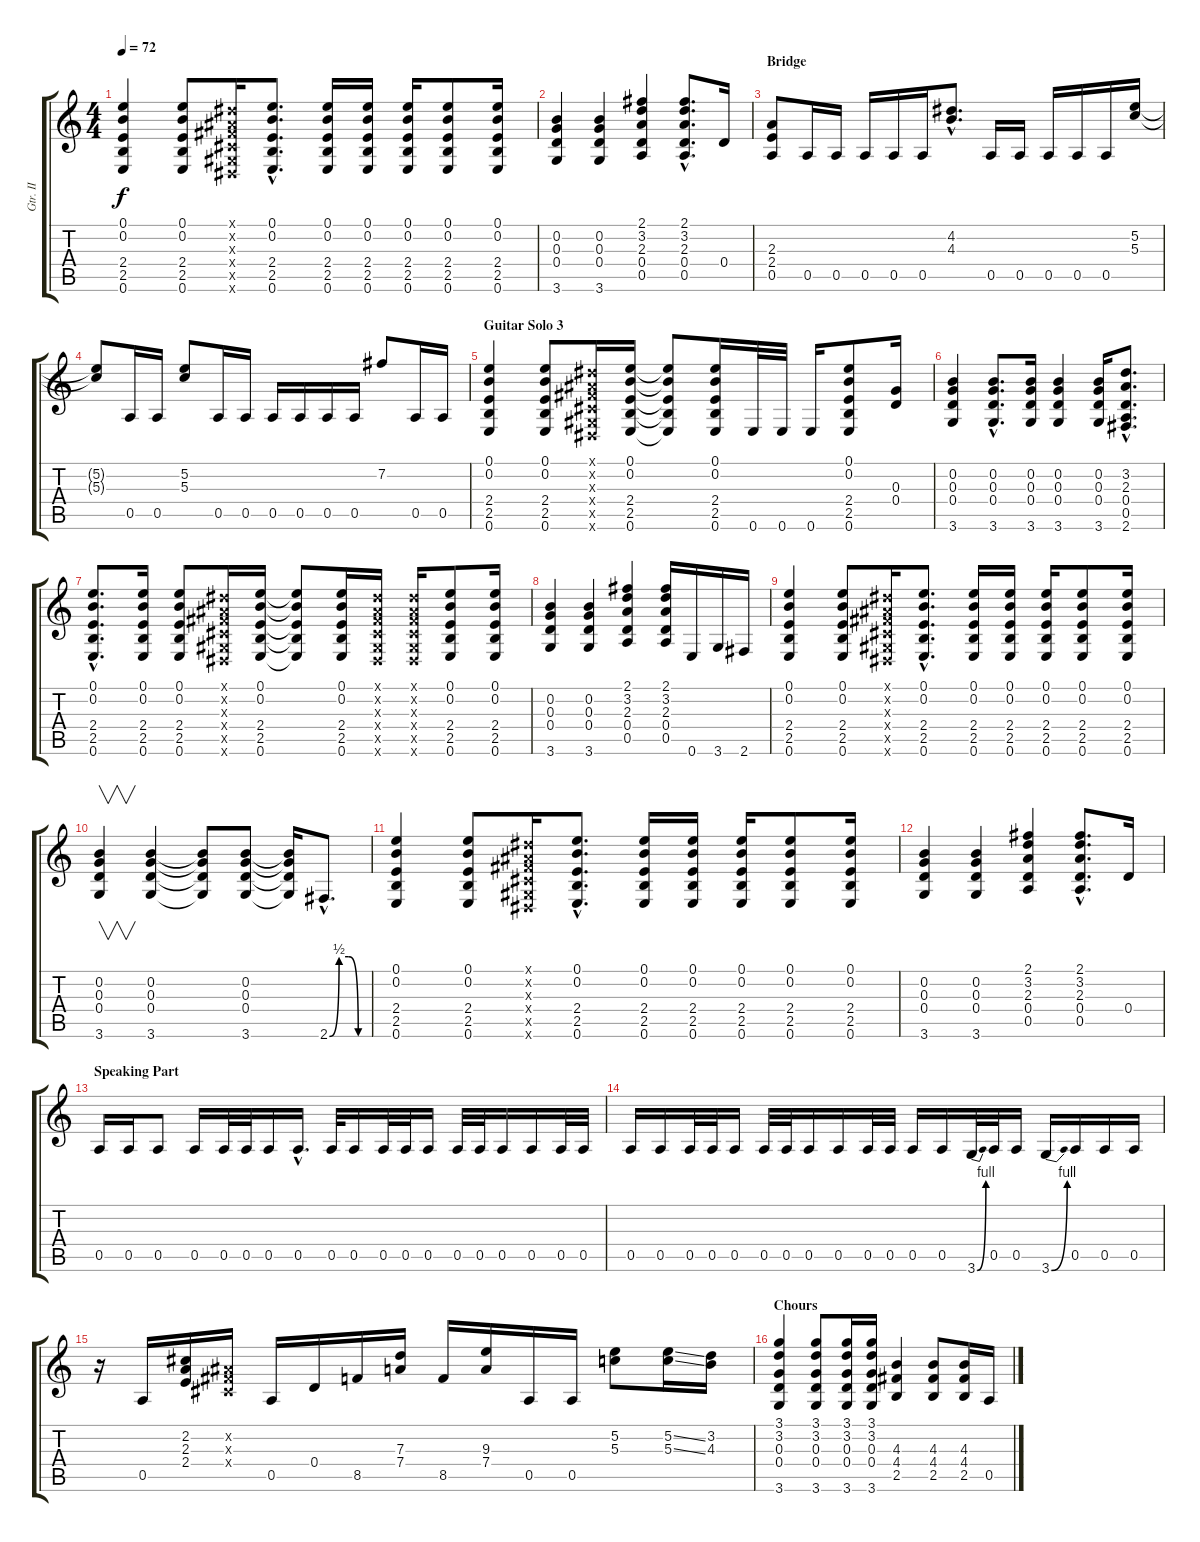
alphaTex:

\track ("Gtr. II" "Gtr. II") {instrument distortionguitar}
\staff {score tabs}
\tuning (E4 B3 G3 D3 A2 E2) {hide}
\ts (4 4)
\tempo 72
\clef g2
\ks c
(0.1 0.2 2.4 2.5 0.6).4{dy f} (0.1 0.2 2.4 2.5 0.6).8 (-1.1{x} -1.2{x} -1.3{x} -1.4{x} -1.5{x} -1.6{x}).16 (0.1{hac} 0.2{hac} 2.4{hac} 2.5{hac} 0.6{hac}).8{d} (0.1 0.2 2.4 2.5 0.6).16 (0.1 0.2 2.4 2.5 0.6).16 (0.1 0.2 2.4 2.5 0.6).16 (0.1 0.2 2.4 2.5 0.6).8 (0.1 0.2 2.4 2.5 0.6).16 |
(0.2 0.3 0.4 3.6).4 (0.2 0.3 0.4 3.6).4 (2.1 3.2 2.3 0.4 0.5).4 (2.1{hac} 3.2{hac} 2.3{hac} 0.4{hac} 0.5{hac}).8{d} 0.4.16 |
\section ("" "Bridge")
(2.3 2.4 0.5).8 0.5.16 0.5.16 0.5.16 0.5.16 0.5.16 (4.2{hac} 4.3{hac}).8{d} 0.5.16 0.5.16 0.5.16 0.5.16 0.5.16 (5.2 5.3).16 |
(5.2{t} 5.3{t}).8 0.5.16 0.5.16 (5.2 5.3).8 0.5.16 0.5.16 0.5.16 0.5.16 0.5.16 0.5.16 7.2.8 0.5.16 0.5.16 |
\section ("" "Guitar Solo 3")
(0.1 0.2 2.4 2.5 0.6).4 (0.1 0.2 2.4 2.5 0.6).8 (-1.1{x} -1.2{x} -1.3{x} -1.4{x} -1.5{x} -1.6{x}).16 (0.1 0.2 2.4 2.5 0.6).16 (0.1{t} 0.2{t} 2.4{t} 2.5{t} 0.6{t}).8 (0.1 0.2 2.4 2.5 0.6).16 0.6.32 0.6.32 0.6.16 (0.1 0.2 2.4 2.5 0.6).8 (0.3 0.4).16 |
(0.2 0.3 0.4 3.6).4 (0.2{hac} 0.3{hac} 0.4{hac} 3.6{hac}).8{d} (0.2 0.3 0.4 3.6).16 (0.2 0.3 0.4 3.6).4 (0.2 0.3 0.4 3.6).16 (3.2{hac} 2.3{hac} 0.4{hac} 0.5{hac} 2.6{hac}).8{d} |
(0.1{hac} 0.2{hac} 2.4{hac} 2.5{hac} 0.6{hac}).8{d} (0.1 0.2 2.4 2.5 0.6).16 (0.1 0.2 2.4 2.5 0.6).8 (-1.1{x} -1.2{x} -1.3{x} -1.4{x} -1.5{x} -1.6{x}).16 (0.1 0.2 2.4 2.5 0.6).16 (0.1{t} 0.2{t} 2.4{t} 2.5{t} 0.6{t}).8 (0.1 0.2 2.4 2.5 0.6).16 (-1.1{x} -1.2{x} -1.3{x} -1.4{x} -1.5{x} -1.6{x}).16 (-1.1{x} -1.2{x} -1.3{x} -1.4{x} -1.5{x} -1.6{x}).16 (0.1 0.2 2.4 2.5 0.6).8 (0.1 0.2 2.4 2.5 0.6).16 |
(0.2 0.3 0.4 3.6).4 (0.2 0.3 0.4 3.6).4 (2.1 3.2 2.3 0.4 0.5).4 (2.1 3.2 2.3 0.4 0.5).16 0.6.16 3.6.16 2.6.16 |
(0.1 0.2 2.4 2.5 0.6).4 (0.1 0.2 2.4 2.5 0.6).8 (-1.1{x} -1.2{x} -1.3{x} -1.4{x} -1.5{x} -1.6{x}).16 (0.1{hac} 0.2{hac} 2.4{hac} 2.5{hac} 0.6{hac}).8{d} (0.1 0.2 2.4 2.5 0.6).16 (0.1 0.2 2.4 2.5 0.6).16 (0.1 0.2 2.4 2.5 0.6).16 (0.1 0.2 2.4 2.5 0.6).8 (0.1 0.2 2.4 2.5 0.6).16 |
(0.2 0.3 0.4 3.6).4{v} (0.2 0.3 0.4 3.6).4 (0.2{t} 0.3{t} 0.4{t} 3.6{t}).8 (0.2 0.3 0.4 3.6).8 (0.2{t} 0.3{t} 0.4{t} 3.6{t}).16 2.6{be (custom 0 0 15 2 30 2 45 0 60 0) hac}.8{d} |
(0.1 0.2 2.4 2.5 0.6).4 (0.1 0.2 2.4 2.5 0.6).8 (-1.1{x} -1.2{x} -1.3{x} -1.4{x} -1.5{x} -1.6{x}).16 (0.1{hac} 0.2{hac} 2.4{hac} 2.5{hac} 0.6{hac}).8{d} (0.1 0.2 2.4 2.5 0.6).16 (0.1 0.2 2.4 2.5 0.6).16 (0.1 0.2 2.4 2.5 0.6).16 (0.1 0.2 2.4 2.5 0.6).8 (0.1 0.2 2.4 2.5 0.6).16 |
(0.2 0.3 0.4 3.6).4 (0.2 0.3 0.4 3.6).4 (2.1 3.2 2.3 0.4 0.5).4 (2.1{hac} 3.2{hac} 2.3{hac} 0.4{hac} 0.5{hac}).8{d} 0.4.16 |
\section ("" "Speaking Part")
0.5.16 0.5.16 0.5.8 0.5.16 0.5.32 0.5.32 0.5.16 0.5{hac}.16{d} 0.5.32 0.5.16 0.5.32 0.5.32 0.5.16 0.5.32 0.5.32 0.5.16 0.5.16 0.5.32 0.5.32 |
0.5.16 0.5.16 0.5.32 0.5.32 0.5.16 0.5.32 0.5.32 0.5.16 0.5.16 0.5.32 0.5.32 0.5.16 0.5.16 3.6{be (bend 0 0 60 4)}.32 0.5.32 0.5.16 3.6{be (bend 0 0 60 4)}.16 0.5.16 0.5.16 0.5.16 |
r.16 0.5.16 (2.2 2.3 2.4).16 (-1.2{x} -1.3{x} -1.4{x}).16 0.5.16 0.4.16 8.5.16 (7.3 7.4).16 8.5.16 (9.3 7.4).16 0.5.16 0.5.16 (5.2 5.3).8 (5.2{ss} 5.3{ss}).16 (3.2 4.3).16 |
\section ("" "Chours")
(3.1 3.2 0.3 0.4 3.6).4 (3.1 3.2 0.3 0.4 3.6).8 (3.1 3.2 0.3 0.4 3.6).16 (3.1 3.2 0.3 0.4 3.6).16 (4.3 4.4 2.5).4 (4.3 4.4 2.5).8 (4.3 4.4 2.5).16 0.5.16
